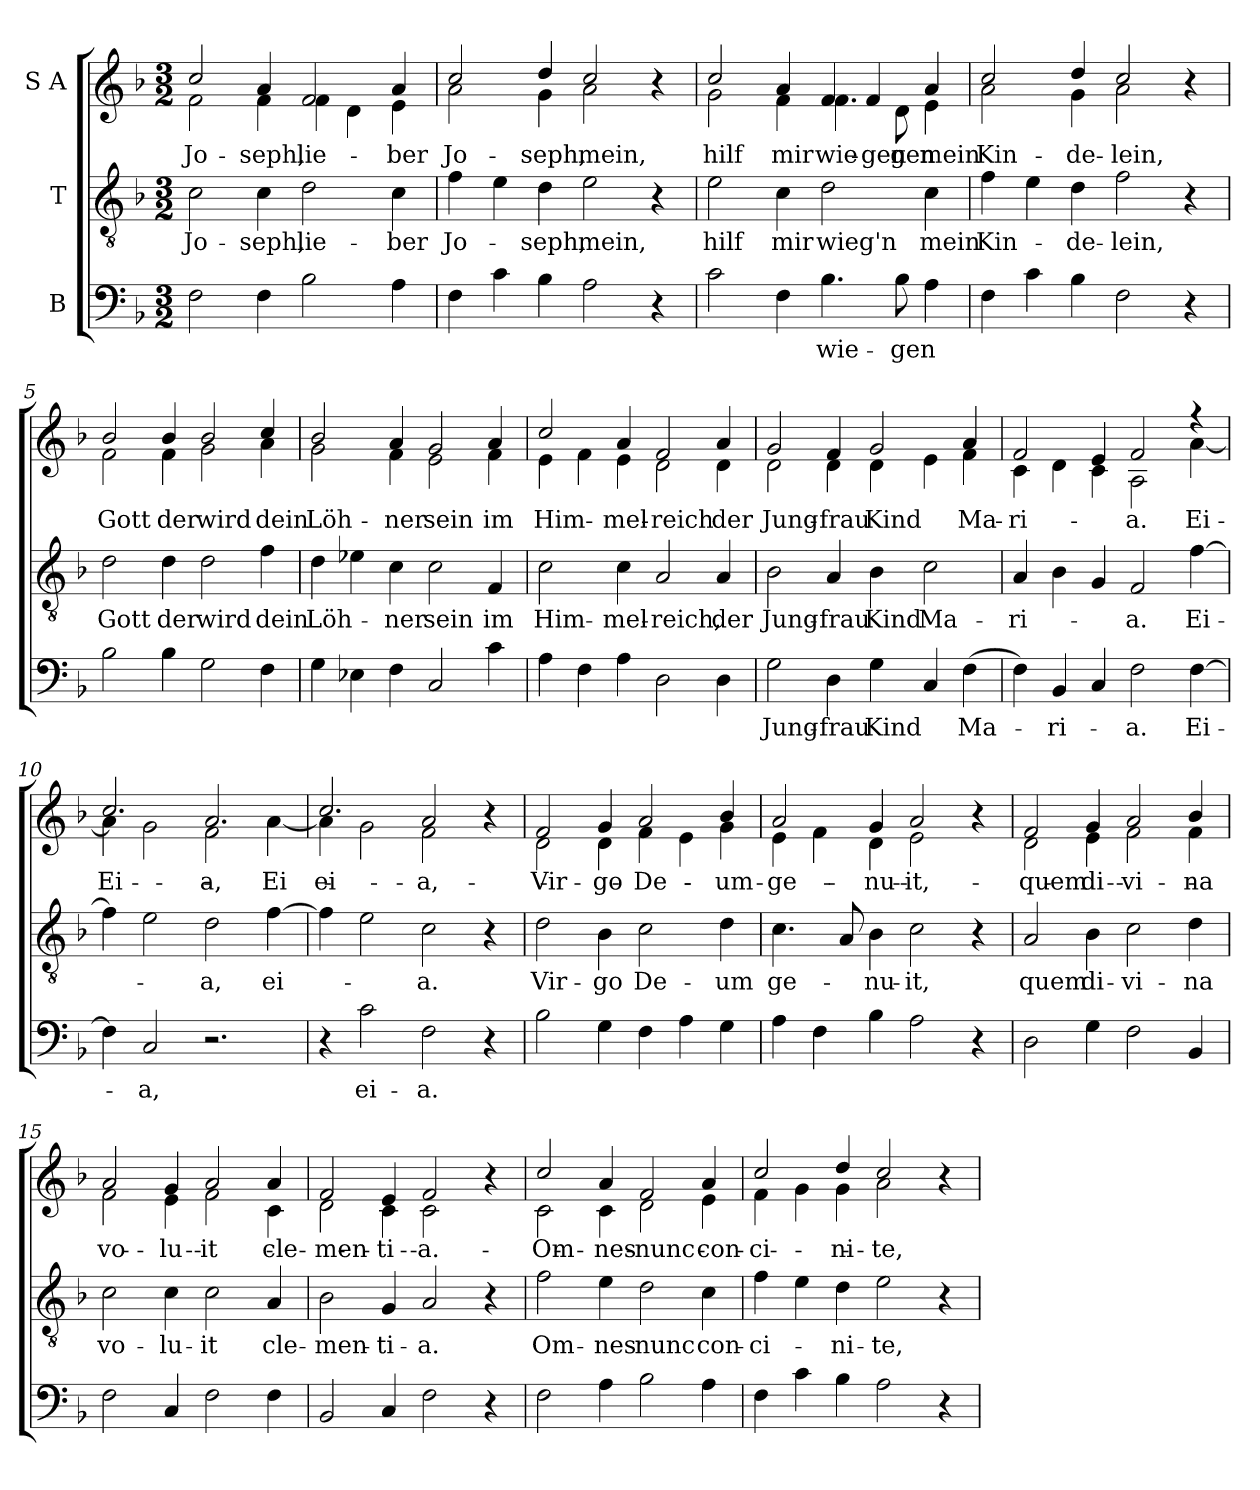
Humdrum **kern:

**kern	**text	**kern	**text	**kern	**text
*part3	*part3	*part2	*part2	*part1	*part1
*staff3	*staff3	*staff2	*staff2	*staff1	*staff1
*I"B	*	*I"T	*	*I"S A	*
*clefF4	*	*clefGv2	*	*clefG2	*
*k[b-]	*	*k[b-]	*	*k[b-]	*
*M3/2	*	*M3/2	*	*M3/2	*
=1	=1	=1	=1	=1	=1
!	!	!	!LO:LY:b	!	!LO:LY:b
*	*	*	*	*^	*
2F\	.	2c\	Jo-	2cc/	2f\	Jo-
!	!	!	!LO:LY:b	!	!	!LO:LY:b
4F\	.	4c\	-seph,	4a/	4f\	-seph,
!	!	!	!LO:LY:b	!	!	!LO:LY:b
2B-\	.	2d\	lie-	2f/	4f\	lie-
.	.	.	.	.	4d\	.
!	!	!	!LO:LY:b	!	!	!LO:LY:b
4A\	.	4c\	-ber	4a/	4e\	-ber
=2	=2	=2	=2	=2	=2	=2
!	!	!	!LO:LY:b	!	!	!LO:LY:b
4F\	.	4f\	Jo-	2cc/	2a\	Jo-
4c\	.	4e\	.	.	.	.
!	!	!	!LO:LY:b	!	!	!LO:LY:b
4B-\	.	4d\	-seph,	4dd/	4g\	-seph,
!	!	!	!LO:LY:b	!	!	!LO:LY:b
2A\	.	2e\	mein,	2cc/	2a\	mein,
4r	.	4r	.	4r	4ryy	.
=3	=3	=3	=3	=3	=3	=3
!	!	!	!LO:LY:b	!	!	!LO:LY:b
2c\	.	2e\	hilf	2cc/	2g\	hilf
!	!	!	!LO:LY:b	!	!	!LO:LY:b
4F\	.	4c\	mir	4a/	4f\	mir
!	!LO:LY:b	!	!LO:LY:b	!	!	!LO:LY:b
!	!	!	!	!	!	!LO:LY:b
4.B-\	wie-	2d\	wieg'n	4f/	4.f\	wie-
!	!	!	!	!	!	!LO:LY:b
.	.	.	.	4f/	.	-gen
!	!LO:LY:b	!	!	!	!	!LO:LY:b
8B-\	-gen	.	.	.	8d\	-gen
!	!	!	!LO:LY:b	!	!	!LO:LY:b
4A\	.	4c\	mein	4a/	4e\	mein
=4	=4	=4	=4	=4	=4	=4
!	!	!	!LO:LY:b	!	!	!LO:LY:b
4F\	.	4f\	Kin-	2cc/	2a\	Kin-
4c\	.	4e\	.	.	.	.
!	!	!	!LO:LY:b	!	!	!LO:LY:b
4B-\	.	4d\	-de-	4dd/	4g\	-de-
!	!	!	!LO:LY:b	!	!	!LO:LY:b
2F\	.	2f\	-lein,	2cc/	2a\	-lein,
4r	.	4r	.	4r	4ryy	.
!!LO:LB:g=z	!!
=5	=5	=5	=5	=5	=5	=5
!	!	!	!LO:LY:b	!	!	!LO:LY:b
2B-\	.	2d\	Gott	2b-/	2f\	Gott
!	!	!	!LO:LY:b	!	!	!LO:LY:b
4B-\	.	4d\	der	4b-/	4f\	der
!	!	!	!LO:LY:b	!	!	!LO:LY:b
2G\	.	2d\	wird	2b-/	2g\	wird
!	!	!	!LO:LY:b	!	!	!LO:LY:b
4F\	.	4f\	dein	4cc/	4a\	dein
=6	=6	=6	=6	=6	=6	=6
!	!	!	!LO:LY:b	!	!	!LO:LY:b
4G\	.	4d\	Löh-	2b-/	2g\	Löh-
4E-X\	.	4e-X\	.	.	.	.
!	!	!	!LO:LY:b	!	!	!LO:LY:b
4F\	.	4c\	-ner	4a/	4f\	-ner
!	!	!	!LO:LY:b	!	!	!LO:LY:b
2C/	.	2c\	sein	2g/	2e\	sein
!	!	!	!LO:LY:b	!	!	!LO:LY:b
4c\	.	4F/	im	4a/	4f\	im
=7	=7	=7	=7	=7	=7	=7
!	!	!	!LO:LY:b	!	!	!LO:LY:b
4A\	.	2c\	Him-	2cc/	4e\	Him-
4F\	.	.	.	.	4f\	.
!	!	!	!LO:LY:b	!	!	!LO:LY:b
4A\	.	4c\	-mel-	4a/	4e\	-mel-
!	!	!	!LO:LY:b	!	!	!LO:LY:b
2D\	.	2A/	-reich,	2f/	2d\	-reich
!	!	!	!LO:LY:b	!	!	!LO:LY:b
4D\	.	4A/	der	4a/	4d\	der
=8	=8	=8	=8	=8	=8	=8
!	!LO:LY:b	!	!LO:LY:b	!	!	!LO:LY:b
2G\	Jung-	2B-\	Jung-	2g/	2d\	Jung-
!	!LO:LY:b	!	!LO:LY:b	!	!	!LO:LY:b
4D\	-frau	4A/	-frau	4f/	4d\	-frau
!	!LO:LY:b	!	!LO:LY:b	!	!	!LO:LY:b
4G\	Kind	4B-\	Kind	2g/	4d\	Kind
!	!	!	!LO:LY:b	!	!	!
4C/	.	2c\	Ma-	.	4e\	.
!	!LO:LY:b	!	!	!	!	!LO:LY:b
(4F\	Ma-	.	.	4a/	4f\	-Ma-
!!LO:LB:g=z	!!
=9	=9	=9	=9	=9	=9	=9
!	!	!	!LO:LY:b	!	!	!LO:LY:b
4F\)	.	4A/	-ri-	2f/	4c\	-ri-
!	!LO:LY:b	!	!	!	!	!
4BB-/	-ri-	4B-\	.	.	4d\	.
4C/	.	4G/	.	4e/	4c\	.
!	!LO:LY:b	!	!LO:LY:b	!	!	!LO:LY:b
2F\	-a.	2F/	-a.	2f/	2A\	-a.
!	!LO:LY:b	!	!LO:LY:b	!	!	!LO:LY:b
[4F\	Ei-	[4f\	Ei-	4r	[4a\	Ei-
=10	=10	=10	=10	=10	=10	=10
!	!	!	!	!	!	!LO:LY:b
4F\]	.	4f\]	.	2.cc/	4a\]	Ei-
!	!LO:LY:b	!	!	!	!	!
2C/	-a,	2e\	.	.	2g\	.
!	!	!	!LO:LY:b	!	!	!LO:LY:b
!	!	!	!	!	!	!LO:LY:b
2.r	.	2d\	-a,	2.a/	2f\	-a,
!	!	!	!LO:LY:b	!	!	!LO:LY:b
.	.	[4f\	ei-	.	[4a\	Ei-
=11	=11	=11	=11	=11	=11	=11
!	!	!	!	!	!	!LO:LY:b
4r	.	4f\]	.	2.cc/	4a\]	ei-
!	!LO:LY:b	!	!	!	!	!
2c\	ei-	2e\	.	.	2g\	.
!	!LO:LY:b	!	!LO:LY:b	!	!	!LO:LY:b
!	!	!	!	!	!	!LO:LY:b
2F\	-a.	2c\	-a.	2a/	2f\	-a,
4r	.	4r	.	4r	4ryy	.
=12	=12	=12	=12	=12	=12	=12
!	!	!	!LO:LY:b	!	!	!LO:LY:b
2B-\	.	2d\	Vir-	2f/	2d\	Vir-
!	!	!	!LO:LY:b	!	!	!LO:LY:b
4G\	.	4B-\	-go	4g/	4d\	-go
!	!	!	!LO:LY:b	!	!	!LO:LY:b
4F\	.	2c\	De-	2a/	4f\	De-
4A\	.	.	.	.	4e\	.
!	!	!	!LO:LY:b	!	!	!LO:LY:b
4G\	.	4d\	-um	4b-/	4g\	-um
=13	=13	=13	=13	=13	=13	=13
!	!	!	!LO:LY:b	!	!	!LO:LY:b
4A\	.	4.c\	ge-	2a/	4e\	ge-
4F\	.	.	.	.	4f\	.
.	.	8A/	.	.	.	.
!	!	!	!LO:LY:b	!	!	!LO:LY:b
4B-\	.	4B-\	-nu-	4g/	4d\	-nu-
!	!	!	!LO:LY:b	!	!	!LO:LY:b
2A\	.	2c\	-it,	2a/	2e\	-it,
4r	.	4r	.	4r	4ryy	.
!!LO:LB:g=z	!!
=14	=14	=14	=14	=14	=14	=14
!	!	!	!LO:LY:b	!	!	!LO:LY:b
2D\	.	2A/	quem	2f/	2d\	quem
!	!	!	!LO:LY:b	!	!	!LO:LY:b
4G\	.	4B-\	di-	4g/	4e\	di-
!	!	!	!LO:LY:b	!	!	!LO:LY:b
2F\	.	2c\	-vi-	2a/	2f\	-vi-
!	!	!	!LO:LY:b	!	!	!LO:LY:b
4BB-/	.	4d\	-na	4b-/	4f\	-na
=15	=15	=15	=15	=15	=15	=15
!	!	!	!LO:LY:b	!	!	!LO:LY:b
2F\	.	2c\	vo-	2a/	2f\	vo-
!	!	!	!LO:LY:b	!	!	!LO:LY:b
4C/	.	4c\	-lu-	4g/	4e\	-lu-
!	!	!	!LO:LY:b	!	!	!LO:LY:b
2F\	.	2c\	-it	2a/	2f\	-it
!	!	!	!LO:LY:b	!	!	!LO:LY:b
4F\	.	4A/	cle-	4a/	4c\	cle-
=16	=16	=16	=16	=16	=16	=16
!	!	!	!LO:LY:b	!	!	!LO:LY:b
2BB-/	.	2B-\	-men-	2f/	2d\	-men-
!	!	!	!LO:LY:b	!	!	!LO:LY:b
4C/	.	4G/	-ti-	4e/	4c\	-ti-
!	!	!	!LO:LY:b	!	!	!LO:LY:b
2F\	.	2A/	-a.	2f/	2c\	-a.
4r	.	4r	.	4r	4ryy	.
=17	=17	=17	=17	=17	=17	=17
!	!	!	!LO:LY:b	!	!	!LO:LY:b
2F\	.	2f\	Om-	2cc/	2c\	Om-
!	!	!	!LO:LY:b	!	!	!LO:LY:b
4A\	.	4e\	-nes	4a/	4c\	-nes
!	!	!	!LO:LY:b	!	!	!LO:LY:b
2B-\	.	2d\	nunc	2f/	2d\	nunc
!	!	!	!LO:LY:b	!	!	!LO:LY:b
4A\	.	4c\	con-	4a/	4e\	con-
=18	=18	=18	=18	=18	=18	=18
!	!	!	!LO:LY:b	!	!	!LO:LY:b
4F\	.	4f\	-ci-	2cc/	4f\	-ci-
4c\	.	4e\	.	.	4g\	.
!	!	!	!LO:LY:b	!	!	!LO:LY:b
4B-\	.	4d\	-ni-	4dd/	4g\	-ni-
!	!	!	!LO:LY:b	!	!	!LO:LY:b
2A\	.	2e\	-te,	2cc/	2a\	-te,
4r	.	4r	.	4r	4ryy	.
*	*	*	*	*v	*v	*
=	=	=	=	=	=
*-	*-	*-	*-	*-	*-
